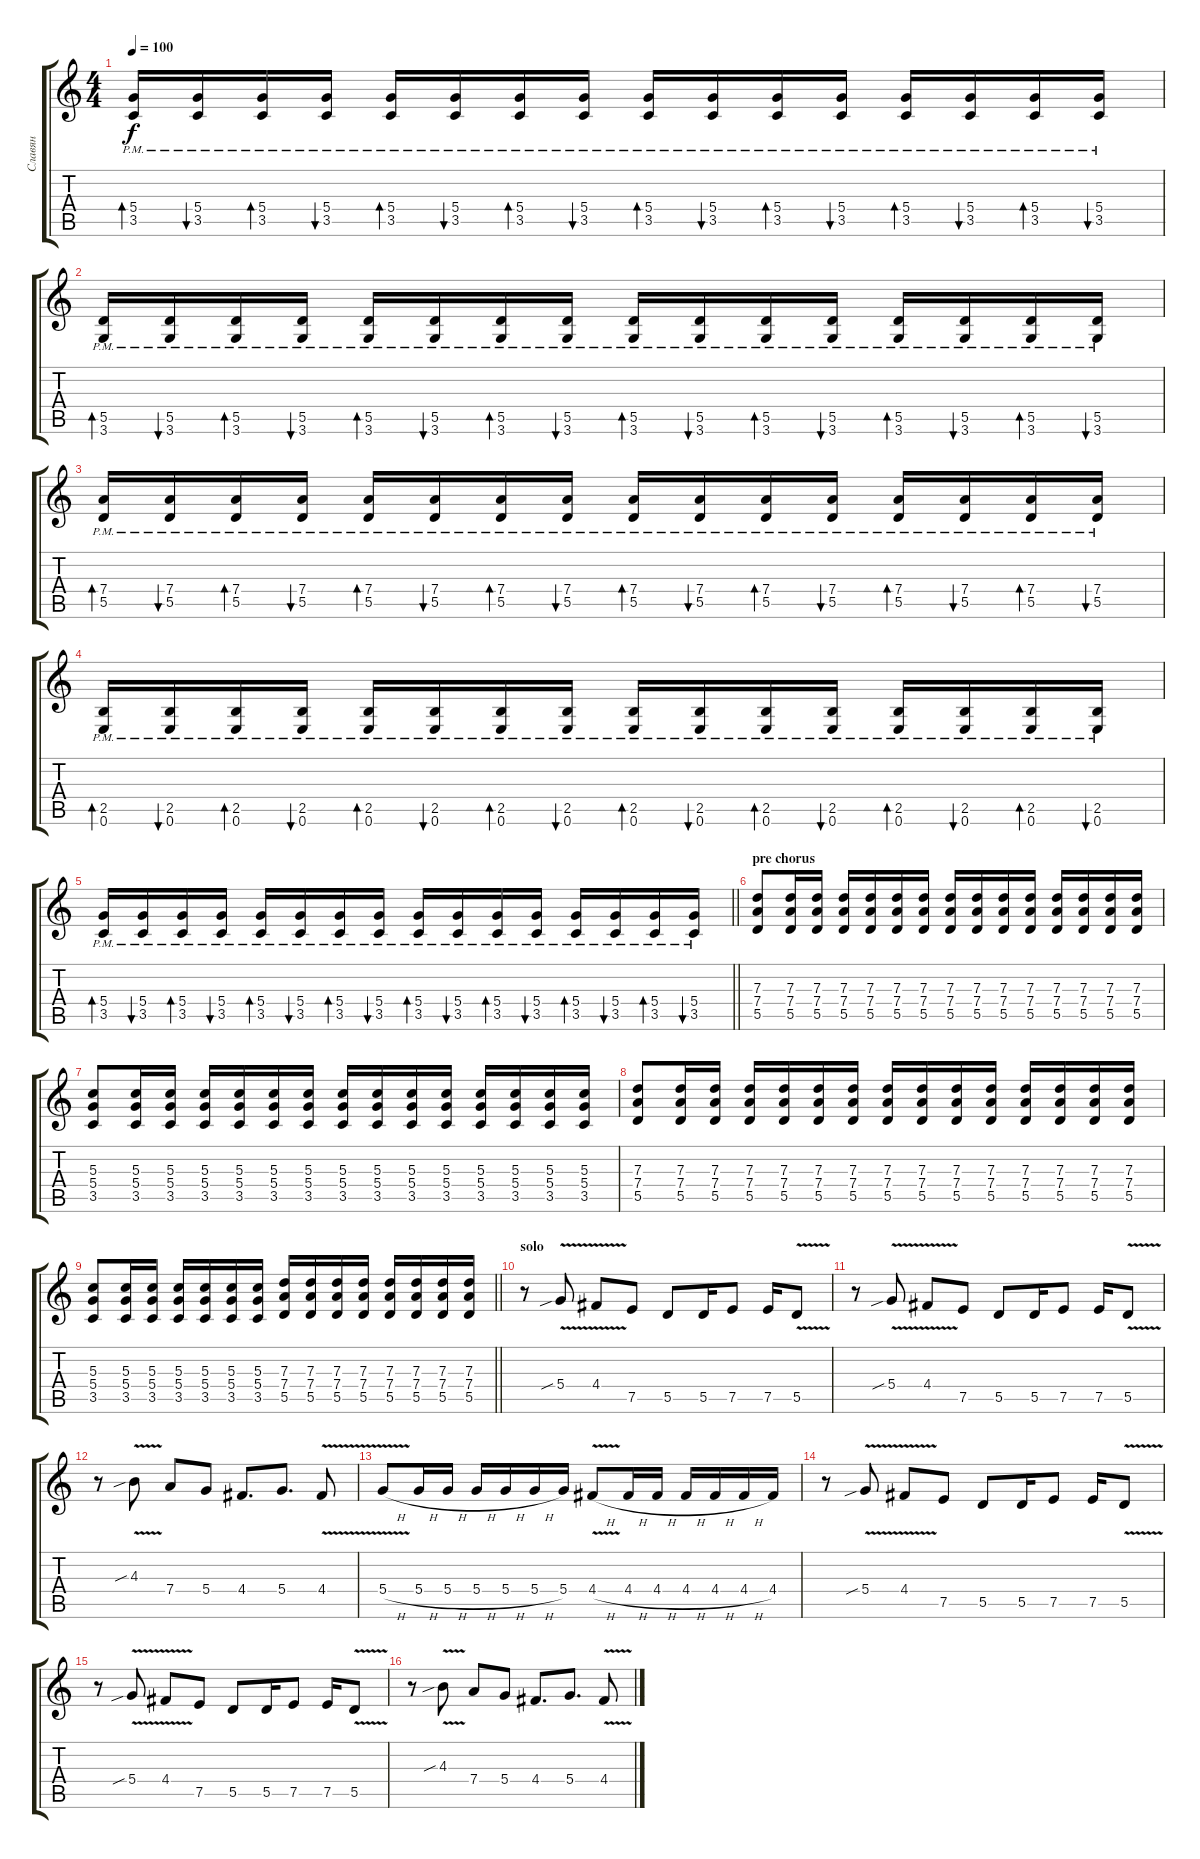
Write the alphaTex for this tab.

\track ("Славян" "Славян") {instrument overdrivenguitar}
\staff {score tabs}
\tuning (E4 B3 G3 D3 A2 E2) {hide}
\ts (4 4)
\tempo 100
\clef g2
\ks c
(5.4{pm} 3.5{pm}).16{bd 60 dy f} (5.4{pm} 3.5{pm}).16{bu 60} (5.4{pm} 3.5{pm}).16{bd 60} (5.4{pm} 3.5{pm}).16{bu 60} (5.4{pm} 3.5{pm}).16{bd 60} (5.4{pm} 3.5{pm}).16{bu 60} (5.4{pm} 3.5{pm}).16{bd 60} (5.4{pm} 3.5{pm}).16{bu 60} (5.4{pm} 3.5{pm}).16{bd 60} (5.4{pm} 3.5{pm}).16{bu 60} (5.4{pm} 3.5{pm}).16{bd 60} (5.4{pm} 3.5{pm}).16{bu 60} (5.4{pm} 3.5{pm}).16{bd 60} (5.4{pm} 3.5{pm}).16{bu 60} (5.4{pm} 3.5{pm}).16{bd 60} (5.4{pm} 3.5{pm}).16{bu 60} |
(5.5{pm} 3.6{pm}).16{bd 60} (5.5{pm} 3.6{pm}).16{bu 60} (5.5{pm} 3.6{pm}).16{bd 60} (5.5{pm} 3.6{pm}).16{bu 60} (5.5{pm} 3.6{pm}).16{bd 60} (5.5{pm} 3.6{pm}).16{bu 60} (5.5{pm} 3.6{pm}).16{bd 60} (5.5{pm} 3.6{pm}).16{bu 60} (5.5{pm} 3.6{pm}).16{bd 60} (5.5{pm} 3.6{pm}).16{bu 60} (5.5{pm} 3.6{pm}).16{bd 60} (5.5{pm} 3.6{pm}).16{bu 60} (5.5{pm} 3.6{pm}).16{bd 60} (5.5{pm} 3.6{pm}).16{bu 60} (5.5{pm} 3.6{pm}).16{bd 60} (5.5{pm} 3.6{pm}).16{bu 60} |
(7.4{pm} 5.5{pm}).16{bd 60} (7.4{pm} 5.5{pm}).16{bu 60} (7.4{pm} 5.5{pm}).16{bd 60} (7.4{pm} 5.5{pm}).16{bu 60} (7.4{pm} 5.5{pm}).16{bd 60} (7.4{pm} 5.5{pm}).16{bu 60} (7.4{pm} 5.5{pm}).16{bd 60} (7.4{pm} 5.5{pm}).16{bu 60} (7.4{pm} 5.5{pm}).16{bd 60} (7.4{pm} 5.5{pm}).16{bu 60} (7.4{pm} 5.5{pm}).16{bd 60} (7.4{pm} 5.5{pm}).16{bu 60} (7.4{pm} 5.5{pm}).16{bd 60} (7.4{pm} 5.5{pm}).16{bu 60} (7.4{pm} 5.5{pm}).16{bd 60} (7.4{pm} 5.5{pm}).16{bu 60} |
(2.5{pm} 0.6{pm}).16{bd 60} (2.5{pm} 0.6{pm}).16{bu 60} (2.5{pm} 0.6{pm}).16{bd 60} (2.5{pm} 0.6{pm}).16{bu 60} (2.5{pm} 0.6{pm}).16{bd 60} (2.5{pm} 0.6{pm}).16{bu 60} (2.5{pm} 0.6{pm}).16{bd 60} (2.5{pm} 0.6{pm}).16{bu 60} (2.5{pm} 0.6{pm}).16{bd 60} (2.5{pm} 0.6{pm}).16{bu 60} (2.5{pm} 0.6{pm}).16{bd 60} (2.5{pm} 0.6{pm}).16{bu 60} (2.5{pm} 0.6{pm}).16{bd 60} (2.5{pm} 0.6{pm}).16{bu 60} (2.5{pm} 0.6{pm}).16{bd 60} (2.5{pm} 0.6{pm}).16{bu 60} |
\barLineRight lightlight
(5.4{pm} 3.5{pm}).16{bd 60} (5.4{pm} 3.5{pm}).16{bu 60} (5.4{pm} 3.5{pm}).16{bd 60} (5.4{pm} 3.5{pm}).16{bu 60} (5.4{pm} 3.5{pm}).16{bd 60} (5.4{pm} 3.5{pm}).16{bu 60} (5.4{pm} 3.5{pm}).16{bd 60} (5.4{pm} 3.5{pm}).16{bu 60} (5.4{pm} 3.5{pm}).16{bd 60} (5.4{pm} 3.5{pm}).16{bu 60} (5.4{pm} 3.5{pm}).16{bd 60} (5.4{pm} 3.5{pm}).16{bu 60} (5.4{pm} 3.5{pm}).16{bd 60} (5.4{pm} 3.5{pm}).16{bu 60} (5.4{pm} 3.5{pm}).16{bd 60} (5.4{pm} 3.5{pm}).16{bu 60} |
\section ("" "pre chorus")
(7.3 7.4 5.5).8 (7.3 7.4 5.5).16 (7.3 7.4 5.5).16 (7.3 7.4 5.5).16 (7.3 7.4 5.5).16 (7.3 7.4 5.5).16 (7.3 7.4 5.5).16 (7.3 7.4 5.5).16 (7.3 7.4 5.5).16 (7.3 7.4 5.5).16 (7.3 7.4 5.5).16 (7.3 7.4 5.5).16 (7.3 7.4 5.5).16 (7.3 7.4 5.5).16 (7.3 7.4 5.5).16 |
(5.3 5.4 3.5).8 (5.3 5.4 3.5).16 (5.3 5.4 3.5).16 (5.3 5.4 3.5).16 (5.3 5.4 3.5).16 (5.3 5.4 3.5).16 (5.3 5.4 3.5).16 (5.3 5.4 3.5).16 (5.3 5.4 3.5).16 (5.3 5.4 3.5).16 (5.3 5.4 3.5).16 (5.3 5.4 3.5).16 (5.3 5.4 3.5).16 (5.3 5.4 3.5).16 (5.3 5.4 3.5).16 |
(7.3 7.4 5.5).8 (7.3 7.4 5.5).16 (7.3 7.4 5.5).16 (7.3 7.4 5.5).16 (7.3 7.4 5.5).16 (7.3 7.4 5.5).16 (7.3 7.4 5.5).16 (7.3 7.4 5.5).16 (7.3 7.4 5.5).16 (7.3 7.4 5.5).16 (7.3 7.4 5.5).16 (7.3 7.4 5.5).16 (7.3 7.4 5.5).16 (7.3 7.4 5.5).16 (7.3 7.4 5.5).16 |
\barLineRight lightlight
(5.3 5.4 3.5).8 (5.3 5.4 3.5).16 (5.3 5.4 3.5).16 (5.3 5.4 3.5).16 (5.3 5.4 3.5).16 (5.3 5.4 3.5).16 (5.3 5.4 3.5).16 (7.3 7.4 5.5).16 (7.3 7.4 5.5).16 (7.3 7.4 5.5).16 (7.3 7.4 5.5).16 (7.3 7.4 5.5).16 (7.3 7.4 5.5).16 (7.3 7.4 5.5).16 (7.3 7.4 5.5).16 |
\section ("" "solo")
r.8{volume 16} 5.4{v sib}.8 4.4{v}.8 7.5.8 5.5.8 5.5.16 7.5.8 7.5.16 5.5{v}.8 |
r.8 5.4{v sib}.8 4.4{v}.8 7.5.8 5.5.8 5.5.16 7.5.8 7.5.16 5.5{v}.8 |
r.8 4.3{v sib}.8 7.4.8 5.4.8 4.4.8{d} 5.4.8{d} 4.4{v}.8 |
5.4{v h}.8 5.4{h}.16 5.4{h}.16 5.4{h}.16 5.4{h}.16 5.4{h}.16 5.4.16 4.4{v h}.8 4.4{h}.16 4.4{h}.16 4.4{h}.16 4.4{h}.16 4.4{h}.16 4.4.16 |
r.8 5.4{v sib}.8 4.4{v}.8 7.5.8 5.5.8 5.5.16 7.5.8 7.5.16 5.5{v}.8 |
r.8 5.4{v sib}.8 4.4{v}.8 7.5.8 5.5.8 5.5.16 7.5.8 7.5.16 5.5{v}.8 |
r.8 4.3{v sib}.8 7.4.8 5.4.8 4.4.8{d} 5.4.8{d} 4.4{v}.8
